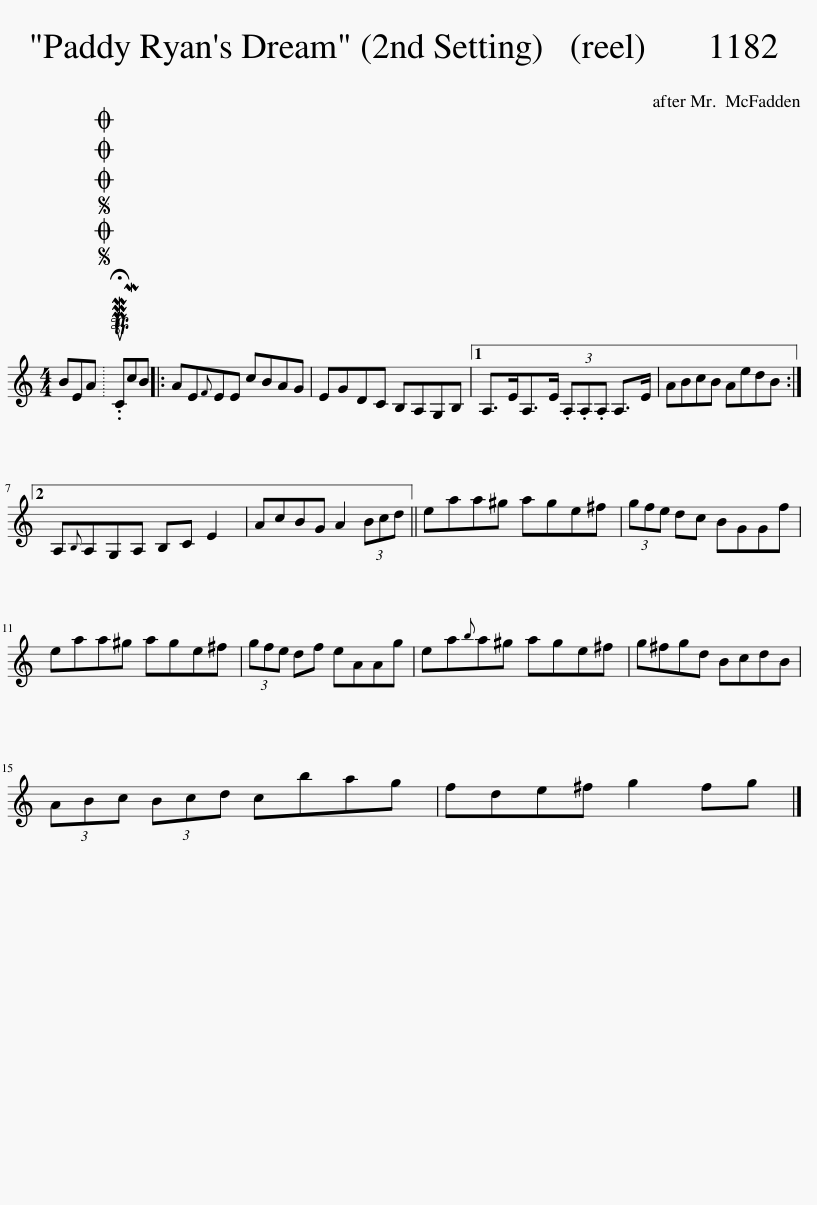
X:1
L:1/8
M:4/4
I:linebreak $
K:C
V:1 treble
V:1
 BEA |SOSOOO .!fermata!PMTuCMcB |: AE{F}EE cBAG | EGDC B,A,G,B, |1 A,>EA,>E (3.A,.A,.A, A,>E | %5
 ABcB AedB :|2$ A,{B,}A,G,A, B,C E2 | AcBG A2 (3Bcd || eaa^g age^f | (3gfe dc BGGf |$ %10
 eaa^g age^f | (3gfe df eAAg | ea{b}a^g age^f | g^fgd BcdB |$ (3ABc (3Bcd cbag | %15
 fde^f g2 fg |] %16
